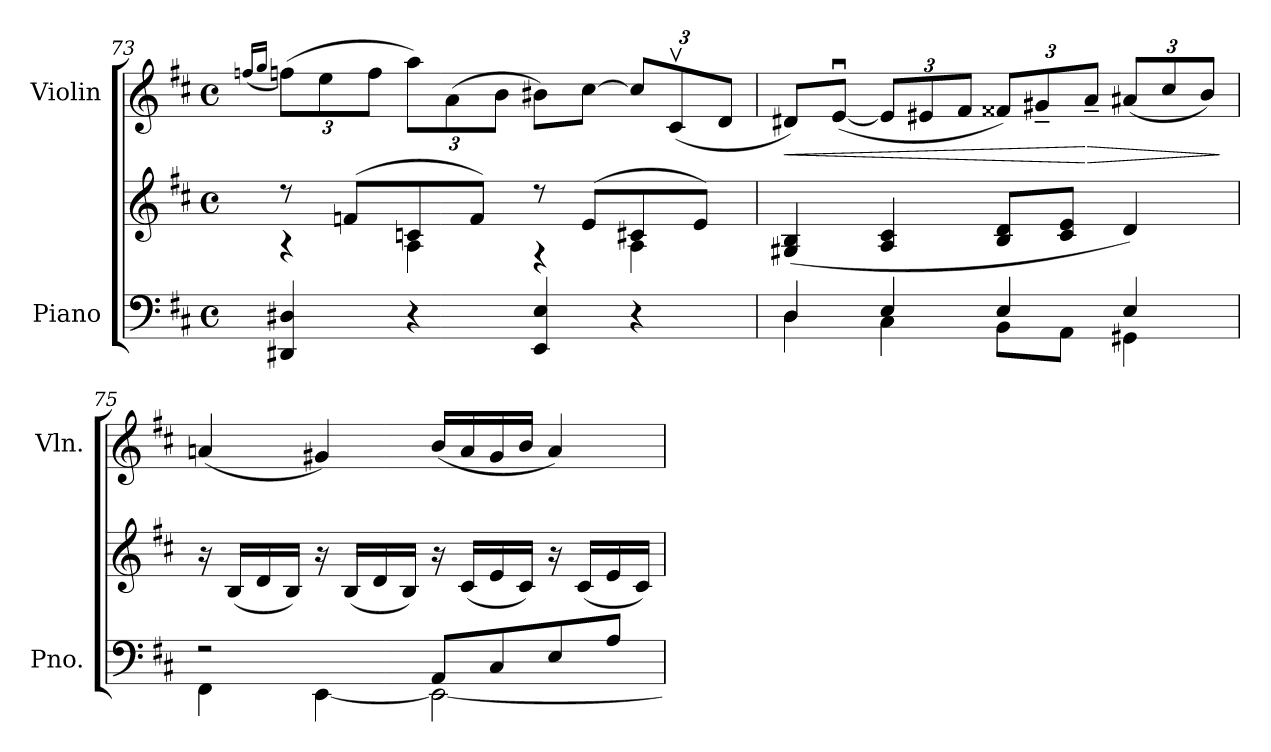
**kern	**kern	**kern	**dynam
*part2	*part2	*part1	*part1
*staff3	*staff2	*staff1	*staff1
*I"Piano	*	*I"Violin	*
*I'Pno.	*	*I'Vln.	*
!!LO:PB:g=z
*clefF4	*clefG2	*clefG2	*
*k[f#c#]	*k[f#c#]	*k[f#c#]	*
*M4/4	*M4/4	*M4/4	*
*met(c)	*met(c)	*met(c)	*
=73	=73	=73	=73
.	.	(16qffn/LL	.
.	.	16qgg/JJ	.
*	*^	*	*
*	*	*	*Xbrackettup	*
4DD#X/ 4D#X/	8r	4r	(12ff\L)	.
.	.	.	12ee\	.
.	(8fn/L	.	.	.
.	.	.	12ff\J	.
4r	8cn/	4A\	12aa\L)	.
.	.	.	(12a\	.
.	8f/J)	.	.	.
.	.	.	12b\J	.
4EE/ 4E/	8r	4r	8b#X\L)	.
.	(8e/L	.	[8cc#\J	.
4r	8c#X/	4A\	12cc#/L]	.
.	.	.	(12c#v/	.
.	8e/J)	.	.	.
.	.	.	12d/J	.
*	*v	*v	*	*
=74	=74	=74	=74
*^	*	*	*
!	!	!	!	!LO:HP:b
4D/	4D\	(4G#X/ 4B/	8d#X/L)	<
.	.	.	([8eu/J	.
4E/	4C#\	4A/ 4c#/	12e/L]	.
.	.	.	12e#X/	.
.	.	.	12f#/J	.
4E/	8BB\L	8B/ 8d/L	12f##X/L)	.
.	.	.	12g#X~/	.
.	8AA\J	8c#/ 8e/J	.	.
!	!	!	!	!LO:HP:n=1:b
.	.	.	12a~/J	[ >
4E/	4GG#X\	4d/)	(12a#X/L	.
.	.	.	12cc#/	.
.	.	.	12b/J)	.
*v	*v	*	*	*
.	.	.	]
!!LO:LB:g=z
=75	=75	=75	=75
*^	*	*	*
2r	4FF#\	16r	(4an/	.
.	.	(16B/LL	.	.
.	.	16d/	.	.
.	.	16B/JJ)	.	.
.	[4EE\	16r	4g#X/)	.
.	.	(16B/LL	.	.
.	.	16d/	.	.
.	.	16B/JJ)	.	.
8AA/L	2EE\_	16r	(16b/LL	.
.	.	(16c#/LL	16a/	.
8C#/	.	16e/	16g#/	.
.	.	16c#/JJ)	16b/JJ	.
8E/	.	16r	4a/)	.
.	.	(16c#/LL	.	.
8A/J	.	16e/	.	.
.	.	16c#/JJ)	.	.
*v	*v	*	*	*
=	=	=	=
*-	*-	*-	*-
